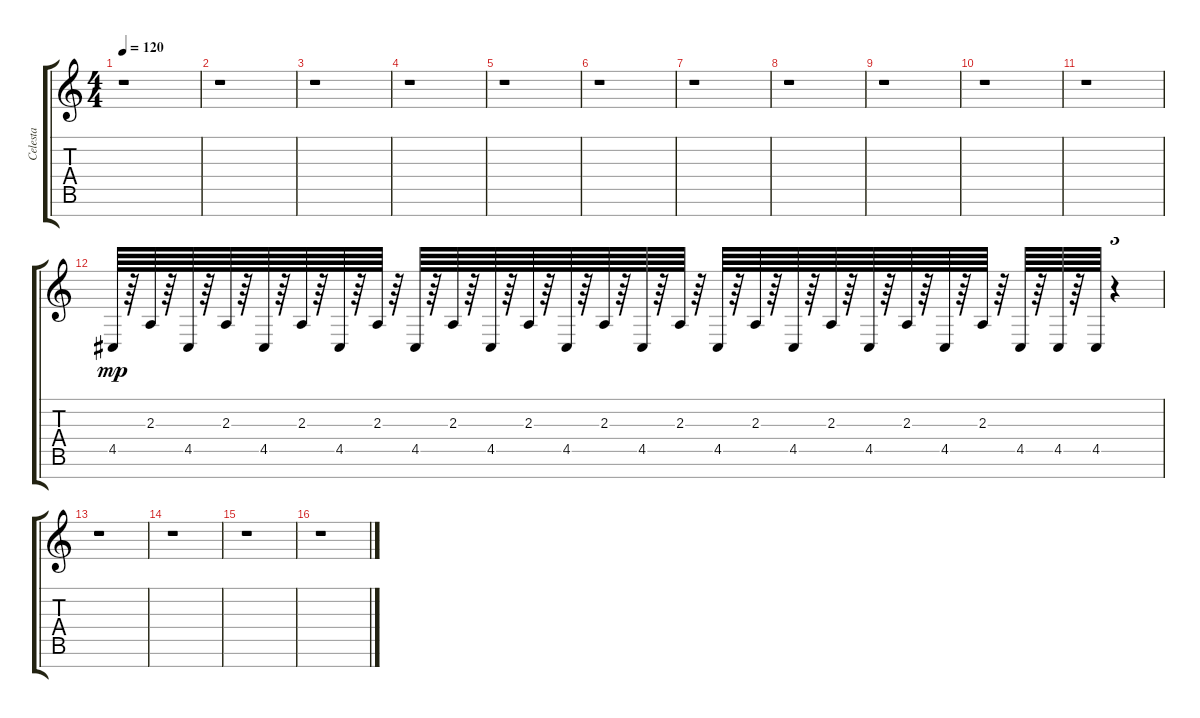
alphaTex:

\track ("Celesta" "Celesta") {instrument celesta}
\staff {score tabs}
\tuning (E4 B3 G3 D3 A2 E2 B1) {hide}
\ts (4 4)
\tempo 120
\clef g2
\ks c
r.1{dy mp} |
r.1 |
r.1 |
r.1 |
r.1 |
r.1 |
r.1 |
r.1 |
r.1 |
r.1 |
r.1 |
4.5.64 r.64 2.3.64 r.64 4.5.64 r.64 2.3.64 r.64 4.5.64 r.64 2.3.64 r.64 4.5.64 r.64 2.3.64 r.64 4.5.64 r.64 2.3.64 r.64 4.5.64 r.64 2.3.64 r.64 4.5.64 r.64 2.3.64 r.64 4.5.64 r.64 2.3.64 r.64 4.5.64 r.64 2.3.64 r.64 4.5.64 r.64 2.3.64 r.64 4.5.64 r.64 2.3.64 r.64 4.5.64 r.64 2.3.64 r.64 4.5.64 r.64 4.5.64 r.64 4.5.64 r.4{tu (3 2)} |
r.1 |
r.1 |
r.1 |
r.1
